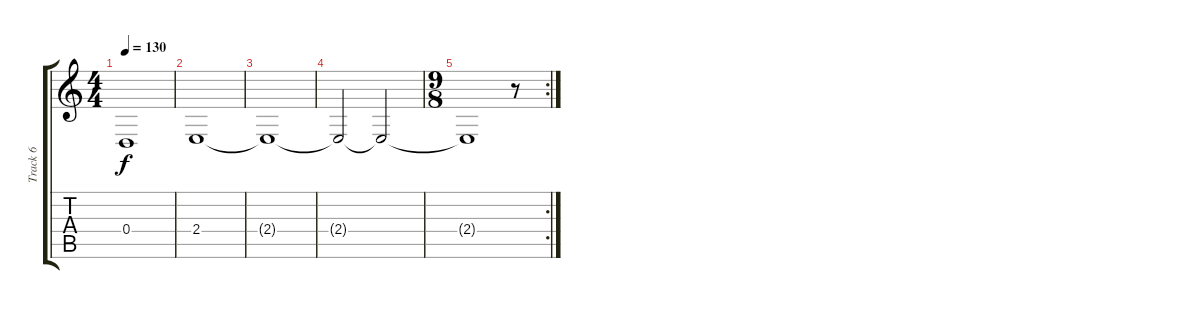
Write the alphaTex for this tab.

\track ("Track 6" "Track 6") {instrument stringensemble1}
\staff {score tabs}
\tuning (E4 B3 G3 D3 A2 E2) {hide}
\ts (4 4)
\tempo 130
\clef g2
\ks c
0.4{t}.1{dy f} |
2.4.1 |
2.4{t}.1 |
2.4{t}.2 2.4{t}.2{volume 0} |
\rc 2
\ts (9 8)
2.4{t}.1 r.8
